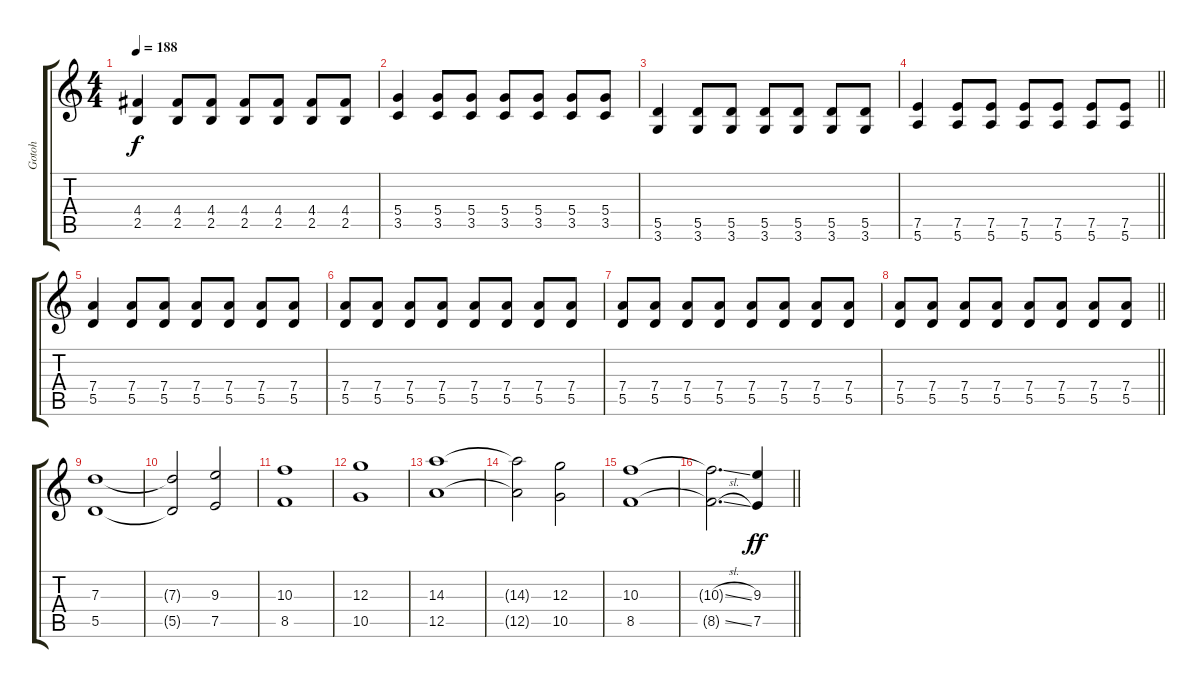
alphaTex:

\track ("Gotoh" "Gotoh") {instrument overdrivenguitar}
\staff {score tabs}
\tuning (E4 B3 G3 D3 A2 E2) {hide}
\ts (4 4)
\tempo 188
\clef g2
\ks c
(4.4 2.5).4{dy f} (4.4 2.5).8 (4.4 2.5).8 (4.4 2.5).8 (4.4 2.5).8 (4.4 2.5).8 (4.4 2.5).8 |
(5.4 3.5).4 (5.4 3.5).8 (5.4 3.5).8 (5.4 3.5).8 (5.4 3.5).8 (5.4 3.5).8 (5.4 3.5).8 |
(5.5 3.6).4 (5.5 3.6).8 (5.5 3.6).8 (5.5 3.6).8 (5.5 3.6).8 (5.5 3.6).8 (5.5 3.6).8 |
\barLineRight lightlight
(7.5 5.6).4 (7.5 5.6).8 (7.5 5.6).8 (7.5 5.6).8 (7.5 5.6).8 (7.5 5.6).8 (7.5 5.6).8 |
(7.4 5.5).4 (7.4 5.5).8 (7.4 5.5).8 (7.4 5.5).8 (7.4 5.5).8 (7.4 5.5).8 (7.4 5.5).8 |
(7.4 5.5).8 (7.4 5.5).8 (7.4 5.5).8 (7.4 5.5).8 (7.4 5.5).8 (7.4 5.5).8 (7.4 5.5).8 (7.4 5.5).8 |
(7.4 5.5).8 (7.4 5.5).8 (7.4 5.5).8 (7.4 5.5).8 (7.4 5.5).8 (7.4 5.5).8 (7.4 5.5).8 (7.4 5.5).8 |
\barLineRight lightlight
(7.4 5.5).8 (7.4 5.5).8 (7.4 5.5).8 (7.4 5.5).8 (7.4 5.5).8 (7.4 5.5).8 (7.4 5.5).8 (7.4 5.5).8 |
(7.3 5.5).1{volume 15} |
(7.3{t} 5.5{t}).2 (9.3 7.5).2 |
(10.3 8.5).1 |
(12.3 10.5).1 |
(14.3 12.5).1 |
(14.3{t} 12.5{t}).2 (12.3 10.5).2 |
(10.3 8.5).1 |
\barLineRight lightlight
(10.3{sl t} 8.5{sl t}).2{d} (9.3{sl} 7.5{sl}).4{dy ff}
